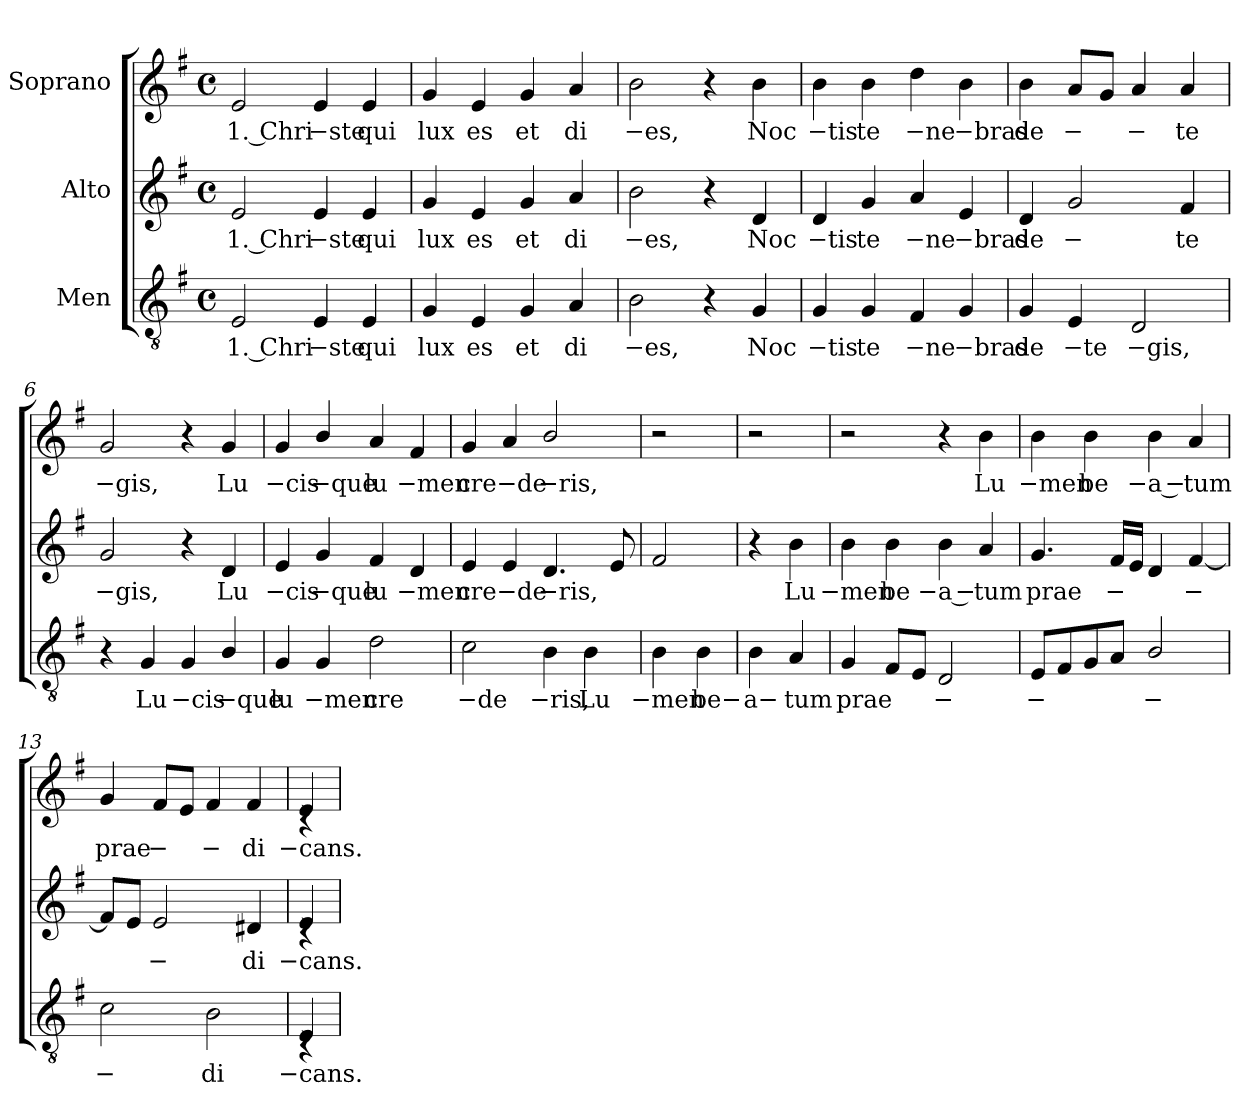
**kern	**text	**kern	**text	**kern	**text
*part3	*part3	*part2	*part2	*part1	*part1
*staff3	*staff3	*staff2	*staff2	*staff1	*staff1
*I"Men	*	*I"Alto	*	*I"Soprano	*
!!LO:PB:g=z
*clefGv2	*	*clefG2	*	*clefG2	*
*k[f#]	*	*k[f#]	*	*k[f#]	*
*G:	*	*G:	*	*G:	*
*M4/4	*	*M4/4	*	*M4/4	*
*met(c)	*	*met(c)	*	*met(c)	*
=1	=1	=1	=1	=1	=1
!	!LO:LY:b:rj	!	!LO:LY:b:rj	!	!LO:LY:b:rj
2E/	1. Chri	2e/	1. Chri	2e/	1. Chri
!	!LO:LY:b:rj	!	!LO:LY:b:rj	!	!LO:LY:b:rj
4E/	−ste	4e/	−ste	4e/	−ste
!	!LO:LY:b	!	!LO:LY:b	!	!LO:LY:b
4E/	qui	4e/	qui	4e/	qui
=2	=2	=2	=2	=2	=2
!	!LO:LY:b	!	!LO:LY:b	!	!LO:LY:b
4G/	lux	4g/	lux	4g/	lux
!	!LO:LY:b	!	!LO:LY:b	!	!LO:LY:b
4E/	es	4e/	es	4e/	es
!	!LO:LY:b	!	!LO:LY:b	!	!LO:LY:b
4G/	et	4g/	et	4g/	et
!	!LO:LY:b	!	!LO:LY:b	!	!LO:LY:b
4A/	di	4a/	di	4a/	di
=3	=3	=3	=3	=3	=3
!	!LO:LY:b:rj	!	!LO:LY:b:rj	!	!LO:LY:b:rj
2B\	−es,	2b\	−es,	2b\	−es,
4r	.	4r	.	4r	.
!	!LO:LY:b	!	!LO:LY:b	!	!LO:LY:b
4G/	Noc	4d/	Noc	4b\	Noc
=4	=4	=4	=4	=4	=4
!	!LO:LY:b:rj	!	!LO:LY:b:rj	!	!LO:LY:b:rj
4G/	−tis	4d/	−tis	4b\	−tis
!	!LO:LY:b	!	!LO:LY:b	!	!LO:LY:b
4G/	te	4g/	te	4b\	te
!	!LO:LY:b:rj	!	!LO:LY:b:rj	!	!LO:LY:b:rj
4F#/	−ne	4a/	−ne	4dd\	−ne
!	!LO:LY:b:rj	!	!LO:LY:b:rj	!	!LO:LY:b:rj
4G/	−bras	4e/	−bras	4b\	−bras
!!LO:LB:g=z
=5	=5	=5	=5	=5	=5
!	!LO:LY:b	!	!LO:LY:b	!	!LO:LY:b
4G/	de	4d/	de	4b\	de
!	!LO:LY:b:rj	!	!LO:LY:b	!	!LO:LY:b
4E/	−te	2g/	−	8a/L	−
.	.	.	.	8g/J	.
!	!LO:LY:b:rj	!	!	!	!LO:LY:b
2D/	−gis,	.	.	4a/	−
!	!	!	!LO:LY:b	!	!LO:LY:b
.	.	4f#/	te	4a/	te
=6	=6	=6	=6	=6	=6
!	!	!	!LO:LY:b:rj	!	!LO:LY:b:rj
4r	.	2g/	−gis,	2g/	−gis,
!	!LO:LY:b	!	!	!	!
4G/	Lu	.	.	.	.
!	!LO:LY:b:rj	!	!	!	!
4G/	−cis	4r	.	4r	.
!	!LO:LY:b:rj	!	!LO:LY:b	!	!LO:LY:b
4B/	−que	4d/	Lu	4g/	Lu
=7	=7	=7	=7	=7	=7
!	!LO:LY:b	!	!LO:LY:b:rj	!	!LO:LY:b:rj
4G/	lu	4e/	−cis	4g/	−cis
!	!LO:LY:b:rj	!	!LO:LY:b:rj	!	!LO:LY:b:rj
4G/	−men	4g/	−que	4b/	−que
!	!LO:LY:b	!	!LO:LY:b	!	!LO:LY:b
2d\	cre	4f#/	lu	4a/	lu
!	!	!	!LO:LY:b:rj	!	!LO:LY:b:rj
.	.	4d/	−men	4f#/	−men
=8	=8	=8	=8	=8	=8
!	!LO:LY:b:rj	!	!LO:LY:b	!	!LO:LY:b
2c\	−de	4e/	cre	4g/	cre
!	!	!	!LO:LY:b:rj	!	!LO:LY:b:rj
.	.	4e/	−de	4a/	−de
!	!LO:LY:b:rj	!	!LO:LY:b:rj	!	!LO:LY:b:rj
4B\	−ris,	4.d/	−ris,	2b/	−ris,
!	!LO:LY:b	!	!	!	!
4B\	Lu	.	.	.	.
.	.	8e/	.	.	.
=9	=9	=9	=9	=9	=9
!	!LO:LY:b:rj	!	!	!	!
4B\	−men	2f#/	.	2r	.
!	!LO:LY:b	!	!	!	!
4B\	be−	.	.	.	.
!!LO:LB:g=z
=10	=10	=10	=10	=10	=10
!	!LO:LY:b	!	!	!	!
4B\	a−	4r	.	2r	.
!	!LO:LY:b	!	!LO:LY:b	!	!
4A/	tum	4b\	Lu	.	.
=11	=11	=11	=11	=11	=11
!	!LO:LY:b	!	!LO:LY:b:rj	!	!
4G/	prae	4b\	−men	2r	.
!	!	!	!LO:LY:b	!	!
8F#/L	.	4b\	be	.	.
8E/J	.	.	.	.	.
!	!LO:LY:b	!	!LO:LY:b:rj	!	!
2D/	−	4b\	−a −	4r	.
!	!	!	!LO:LY:b	!	!LO:LY:b
.	.	4a/	tum	4b\	Lu
=12	=12	=12	=12	=12	=12
!	!LO:LY:b	!	!LO:LY:b	!	!LO:LY:b:rj
8E/L	−	4.g/	prae	4b\	−men
8F#/	.	.	.	.	.
!	!	!	!	!	!LO:LY:b
8G/	.	.	.	4b\	be
!	!	!	!LO:LY:b	!	!
8A/J	.	16f#/LL	−	.	.
.	.	16e/JJ	.	.	.
!	!LO:LY:b	!	!	!	!LO:LY:b:rj
2B/	−	4d/	.	4b\	−a −
!	!	!	!LO:LY:b	!	!LO:LY:b
.	.	[<4f#/	−	4a/	tum
=13	=13	=13	=13	=13	=13
!	!LO:LY:b	!	!	!	!LO:LY:b
2c\	−	8f#/L]	.	4g/	prae
.	.	8e/J	.	.	.
!	!	!	!LO:LY:b	!	!LO:LY:b
.	.	2e/	−	8f#/L	−
.	.	.	.	8e/J	.
!	!LO:LY:b	!	!	!	!LO:LY:b
2B\	di	.	.	4f#/	−
!	!	!	!LO:LY:b	!	!LO:LY:b
.	.	4d#X/	di	4f#/	di
=14	=14	=14	=14	=14	=14
!LO:N:head=solid	!LO:LY:b:rj	!LO:N:head=solid	!LO:LY:b:rj	!LO:N:head=solid	!LO:LY:b:rj
*^	*	*^	*	*^	*
4E/	4rC	−cans.	4e/	4rc	−cans.	4e/	4rc	−cans.
*v	*v	*	*	*	*	*v	*v	*
*	*	*v	*v	*	*	*
=!	=!	=!	=!	=!	=!
*-	*-	*-	*-	*-	*-
